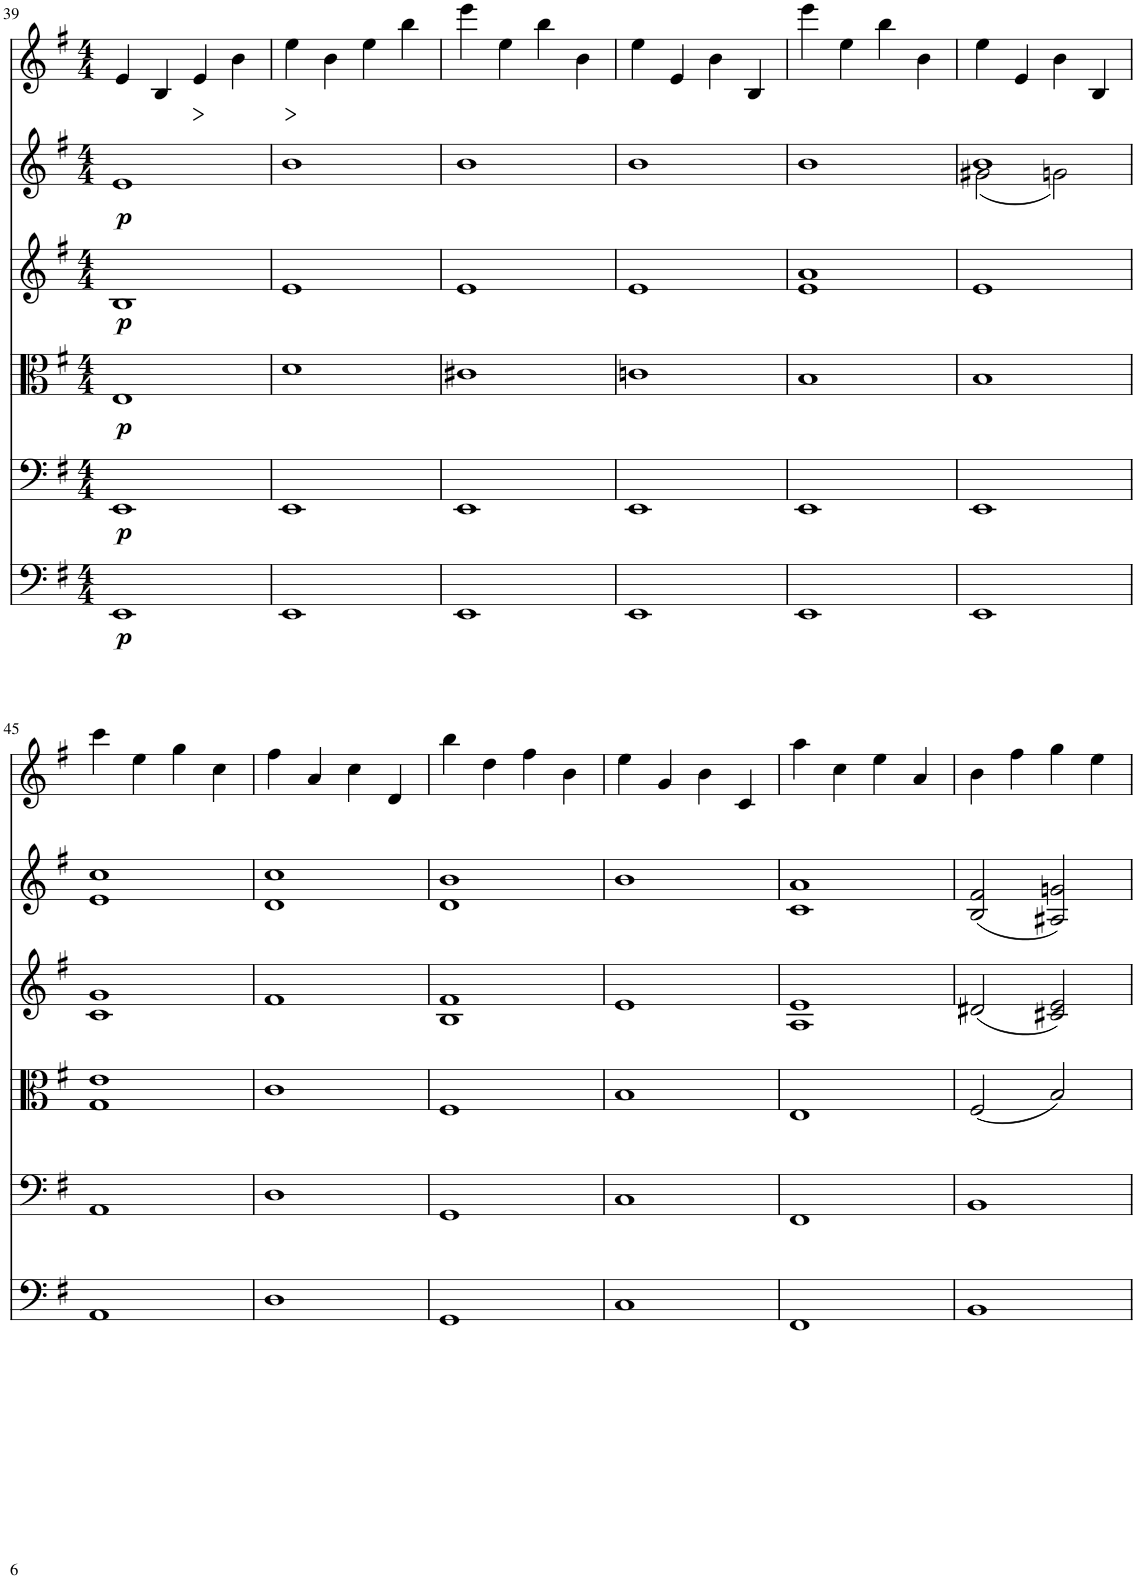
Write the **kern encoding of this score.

**kern	**dynam	**kern	**dynam	**kern	**dynam	**kern	**dynam	**kern	**dynam	**kern	**dynam
*part6	*part6	*part5	*part5	*part4	*part4	*part3	*part3	*part2	*part2	*part1	*part1
*staff6	*staff6	*staff5	*staff5	*staff4	*staff4	*staff3	*staff3	*staff2	*staff2	*staff1	*staff1
*I"Voice	*	*I"Voice	*	*I"Voice	*	*I"Voice	*	*I"Voice	*	*I"Voice	*
*I'V	*	*I'V	*	*I'V	*	*I'V	*	*I'V	*	*I'V	*
!!LO:PB:g=z
*clefF4	*	*clefF4	*	*clefC3	*	*clefG2	*	*clefG2	*	*clefG2	*
*k[f#]	*	*k[f#]	*	*k[f#]	*	*k[f#]	*	*k[f#]	*	*k[f#]	*
*M4/4	*	*M4/4	*	*M4/4	*	*M4/4	*	*M4/4	*	*M4/4	*
=39	=39	=39	=39	=39	=39	=39	=39	=39	=39	=39	=39
!	!LO:DY:b	!	!LO:DY:b	!	!LO:DY:b	!	!LO:DY:b	!	!LO:DY:b	!	!
1EE	p	1EE	p	1E	p	1B	p	1e	p	4e/	.
.	.	.	.	.	.	.	.	.	.	4B/	.
!	!	!	!	!	!	!	!	!	!	!	!LO:HP:b
.	.	.	.	.	.	.	.	.	.	4e/	>
.	.	.	.	.	.	.	.	.	.	4b\	.
.	.	.	.	.	.	.	.	.	.	.	]
=40	=40	=40	=40	=40	=40	=40	=40	=40	=40	=40	=40
1EE	.	1EE	.	1d	.	1e	.	1b	.	4ee\	.
.	.	.	.	.	.	.	.	.	.	4b\	.
.	.	.	.	.	.	.	.	.	.	4ee\	.
.	.	.	.	.	.	.	.	.	.	4bb\	.
=41	=41	=41	=41	=41	=41	=41	=41	=41	=41	=41	=41
1EE	.	1EE	.	1c#X	.	1e	.	1b	.	4eee\	.
.	.	.	.	.	.	.	.	.	.	4ee\	.
.	.	.	.	.	.	.	.	.	.	4bb\	.
.	.	.	.	.	.	.	.	.	.	4b\	.
=42	=42	=42	=42	=42	=42	=42	=42	=42	=42	=42	=42
1EE	.	1EE	.	1cn	.	1e	.	1b	.	4ee\	.
.	.	.	.	.	.	.	.	.	.	4e/	.
.	.	.	.	.	.	.	.	.	.	4b\	.
.	.	.	.	.	.	.	.	.	.	4B/	.
=43	=43	=43	=43	=43	=43	=43	=43	=43	=43	=43	=43
*	*	*	*	*	*	*^	*	*	*	*	*
1EE	.	1EE	.	1B	.	1a	1e	.	1b	.	4eee\	.
.	.	.	.	.	.	.	.	.	.	.	4ee\	.
.	.	.	.	.	.	.	.	.	.	.	4bb\	.
.	.	.	.	.	.	.	.	.	.	.	4b\	.
*	*	*	*	*	*	*v	*v	*	*	*	*	*
=44	=44	=44	=44	=44	=44	=44	=44	=44	=44	=44	=44
*	*	*	*	*	*	*	*	*^	*	*	*
1EE	.	1EE	.	1B	.	1e	.	1b	(<2g#X\	.	4ee\	.
.	.	.	.	.	.	.	.	.	.	.	4e/	.
.	.	.	.	.	.	.	.	.	2gn\)	.	4b\	.
.	.	.	.	.	.	.	.	.	.	.	4B/	.
!!LO:LB:g=z
=45	=45	=45	=45	=45	=45	=45	=45	=45	=45	=45	=45	=45
*	*	*	*	*^	*	*^	*	*	*	*	*	*
1AA	.	1AA	.	1e	1G	.	1g	1c	.	1cc	1e	.	4ccc\	.
.	.	.	.	.	.	.	.	.	.	.	.	.	4ee\	.
.	.	.	.	.	.	.	.	.	.	.	.	.	4gg\	.
.	.	.	.	.	.	.	.	.	.	.	.	.	4cc\	.
*	*	*	*	*v	*v	*	*	*	*	*	*	*	*	*
*	*	*	*	*	*	*v	*v	*	*	*	*	*	*
=46	=46	=46	=46	=46	=46	=46	=46	=46	=46	=46	=46	=46
1D	.	1D	.	1c	.	1f#	.	1cc	1d	.	4ff#\	.
.	.	.	.	.	.	.	.	.	.	.	4a/	.
.	.	.	.	.	.	.	.	.	.	.	4cc\	.
.	.	.	.	.	.	.	.	.	.	.	4d/	.
=47	=47	=47	=47	=47	=47	=47	=47	=47	=47	=47	=47	=47
*	*	*	*	*	*	*^	*	*	*	*	*	*
1GG	.	1GG	.	1F#	.	1f#	1B	.	1b	1d	.	4bb\	.
.	.	.	.	.	.	.	.	.	.	.	.	4dd\	.
.	.	.	.	.	.	.	.	.	.	.	.	4ff#\	.
.	.	.	.	.	.	.	.	.	.	.	.	4b\	.
*	*	*	*	*	*	*v	*v	*	*	*	*	*	*
*	*	*	*	*	*	*	*	*v	*v	*	*	*
=48	=48	=48	=48	=48	=48	=48	=48	=48	=48	=48	=48
1C	.	1C	.	1B	.	1e	.	1b	.	4ee\	.
.	.	.	.	.	.	.	.	.	.	4g/	.
.	.	.	.	.	.	.	.	.	.	4b\	.
.	.	.	.	.	.	.	.	.	.	4c/	.
=49	=49	=49	=49	=49	=49	=49	=49	=49	=49	=49	=49
*	*	*	*	*	*	*^	*	*^	*	*	*
1FF#	.	1FF#	.	1E	.	1e	1A	.	1a	1c	.	4aa\	.
.	.	.	.	.	.	.	.	.	.	.	.	4cc\	.
.	.	.	.	.	.	.	.	.	.	.	.	4ee\	.
.	.	.	.	.	.	.	.	.	.	.	.	4a/	.
*	*	*	*	*	*	*v	*v	*	*	*	*	*	*
*	*	*	*	*	*	*	*	*v	*v	*	*	*
=50	=50	=50	=50	=50	=50	=50	=50	=50	=50	=50	=50
1BB	.	1BB	.	(<2F#/	.	(<2d#X/	.	(<2B/ 2f#/	.	4b\	.
.	.	.	.	.	.	.	.	.	.	4ff#\	.
.	.	.	.	2B/)	.	2c#X/ 2e/)	.	2A#X/ 2gn/)	.	4gg\	.
.	.	.	.	.	.	.	.	.	.	4ee\	.
=	=	=	=	=	=	=	=	=	=	=	=
*-	*-	*-	*-	*-	*-	*-	*-	*-	*-	*-	*-
